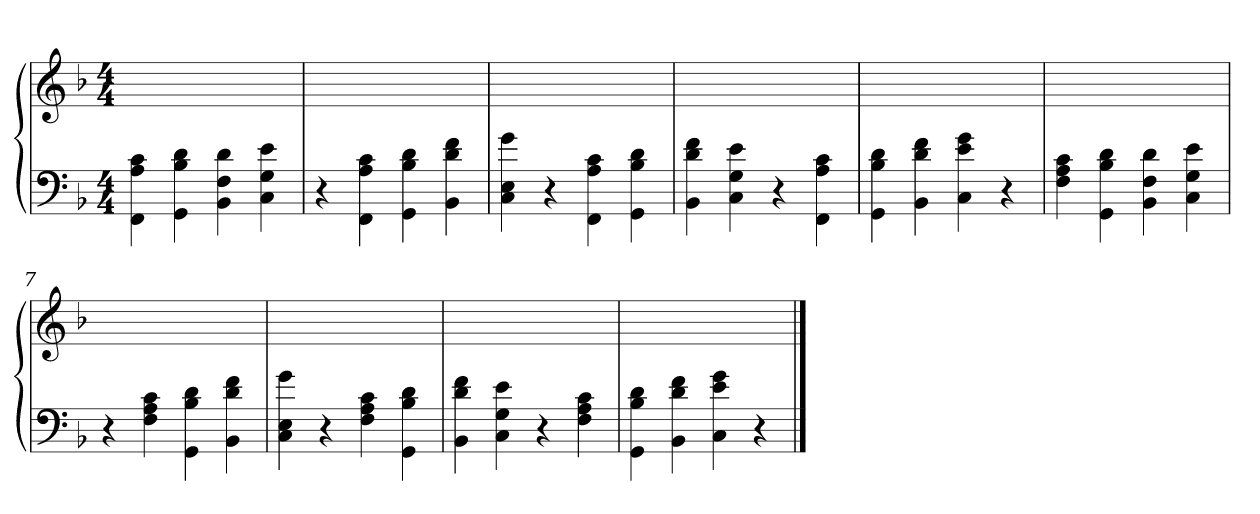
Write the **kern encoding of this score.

**kern	**kern
*part2	*part1
*staff2	*staff1
*clefF4	*clefG2
*k[b-]	*k[b-]
*F:	*F:
*M4/4	*M4/4
*MM60	*MM60
=1	=1
4FF 4A 4c	1ryy
4GG 4B- 4d	.
4BB- 4F 4d	.
4C 4G 4e	.
=2	=2
4r	1ryy
4FF 4A 4c	.
4GG 4B- 4d	.
4BB- 4d 4f	.
=3	=3
4C 4E 4g	1ryy
4r	.
4FF 4A 4c	.
4GG 4B- 4d	.
=4	=4
4BB- 4d 4f	1ryy
4C 4G 4e	.
4r	.
4FF 4A 4c	.
=5	=5
4GG 4B- 4d	1ryy
4BB- 4d 4f	.
4C 4e 4g	.
4r	.
=6	=6
4F 4A 4c	1ryy
4GG 4B- 4d	.
4BB- 4F 4d	.
4C 4G 4e	.
=7	=7
4r	1ryy
4F 4A 4c	.
4GG 4B- 4d	.
4BB- 4d 4f	.
=8	=8
4C 4E 4g	1ryy
4r	.
4F 4A 4c	.
4GG 4B- 4d	.
=9	=9
4BB- 4d 4f	1ryy
4C 4G 4e	.
4r	.
4F 4A 4c	.
=10	=10
4GG 4B- 4d	1ryy
4BB- 4d 4f	.
4C 4e 4g	.
4r	.
==	==
*-	*-
